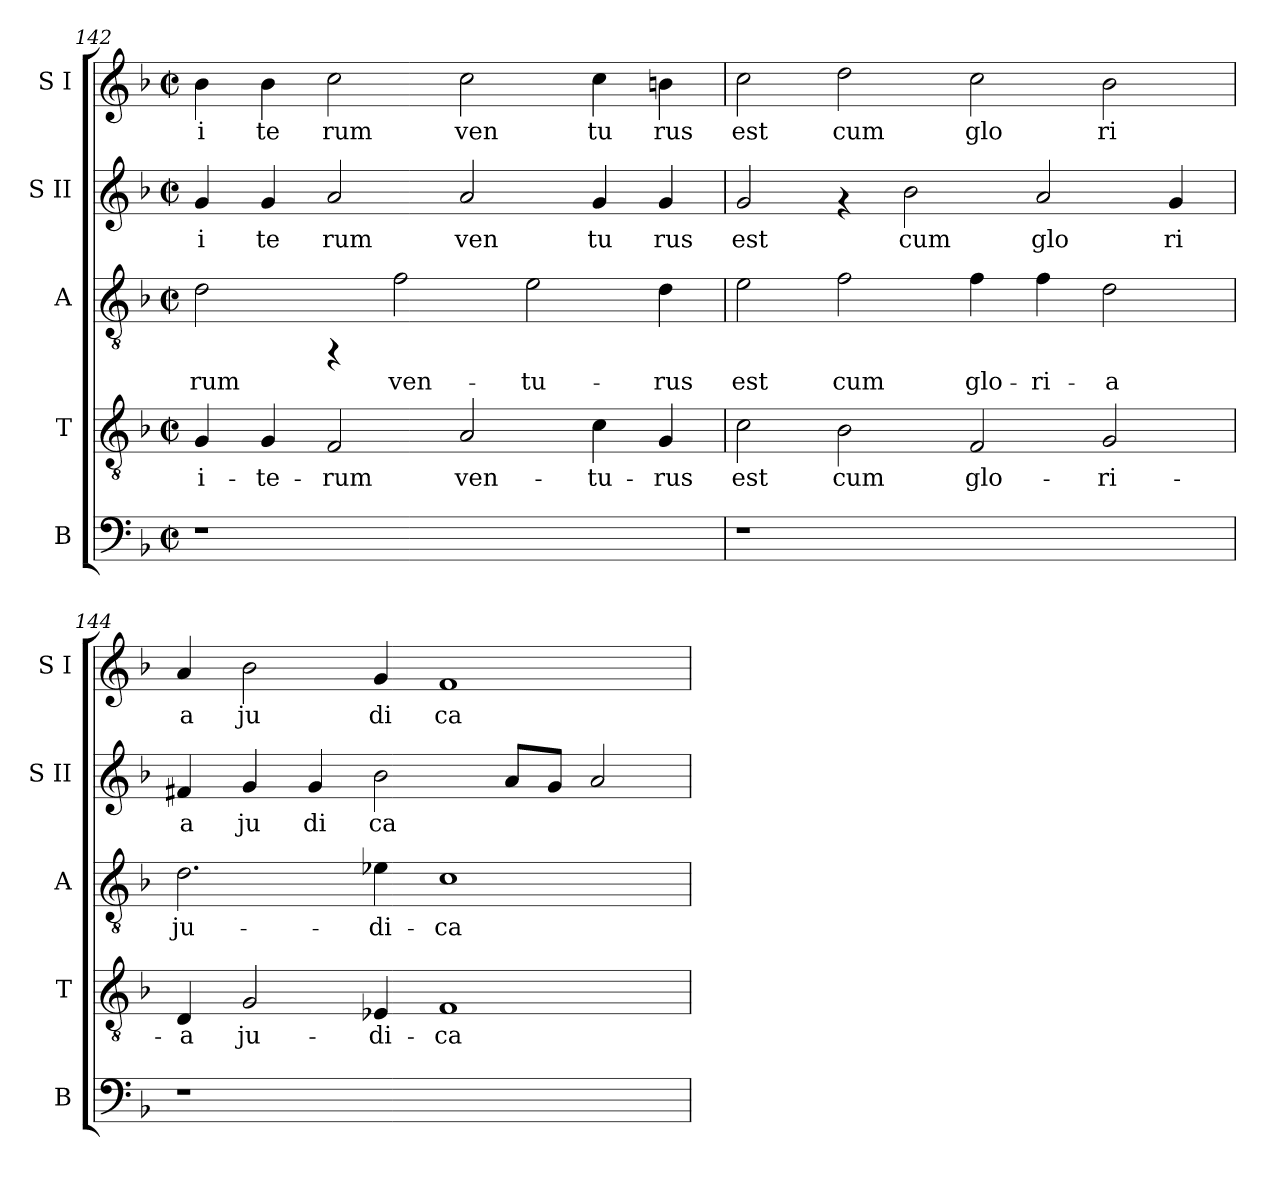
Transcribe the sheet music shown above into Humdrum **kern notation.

**kern	**kern	**text	**kern	**text	**kern	**text	**kern	**text
*part5	*part4	*part4	*part3	*part3	*part2	*part2	*part1	*part1
*staff5	*staff4	*staff4	*staff3	*staff3	*staff2	*staff2	*staff1	*staff1
*I"B	*I"T	*	*I"A	*	*I"S II	*	*I"S I	*
*I'B	*I'T	*	*I'A	*	*I'S II	*	*I'S I	*
!!LO:PB:g=z
*clefF4	*clefGv2	*	*clefGv2	*	*clefG2	*	*clefG2	*
*k[b-]	*k[b-]	*	*k[b-]	*	*k[b-]	*	*k[b-]	*
*F:	*F:	*	*F:	*	*F:	*	*F:	*
*M2/2	*M2/2	*	*M2/2	*	*M2/2	*	*M2/2	*
*met(c|)	*met(c|)	*	*met(c|)	*	*met(c|)	*	*met(c|)	*
=142	=142	=142	=142	=142	=142	=142	=142	=142
!	!	!LO:LY:b:cj	!	!LO:LY:b:cj	!	!LO:LY:b:cj	!	!LO:LY:b:cj
1r	4G/	i-	2d\	-rum	4g/	i	4b-\	i
!	!	!LO:LY:b:cj	!	!	!	!LO:LY:b:cj	!	!LO:LY:b:cj
.	4G/	-te-	.	.	4g/	te	4b-\	te
!	!	!LO:LY:b:cj	!	!	!	!LO:LY:b:cj	!	!LO:LY:b:cj
.	2F/	-rum	4rFF	.	2a/	rum	2cc\	rum
!	!	!	!	!LO:LY:b:cj	!	!	!	!
.	.	.	2f\	ven-	.	.	.	.
!	!	!LO:LY:b:cj	!	!	!	!LO:LY:b:cj	!	!LO:LY:b:cj
1ryy	2A/	ven-	.	.	2a/	ven	2cc\	ven
!	!	!	!	!LO:LY:b:cj	!	!	!	!
.	.	.	2e\	-tu-	.	.	.	.
!	!	!LO:LY:b:cj	!	!	!	!LO:LY:b:cj	!	!LO:LY:b:cj
.	4c\	-tu-	.	.	4g/	tu	4cc\	tu
!	!	!LO:LY:b:cj	!	!LO:LY:b:cj	!	!LO:LY:b:cj	!	!LO:LY:b:cj
.	4G/	-rus	4d\	-rus	4g/	rus	4bn\	rus
=143	=143	=143	=143	=143	=143	=143	=143	=143
!	!	!LO:LY:b:cj	!	!LO:LY:b:cj	!	!LO:LY:b:cj	!	!LO:LY:b:cj
1r	2c\	est	2e\	est	2g/	est	2cc\	est
!	!	!LO:LY:b:cj	!	!LO:LY:b:cj	!	!	!	!LO:LY:b:cj
.	2B-\	cum	2f\	cum	4rf	.	2dd\	cum
!	!	!	!	!	!	!LO:LY:b:cj	!	!
.	.	.	.	.	2b-\	cum	.	.
!	!	!LO:LY:b:cj	!	!LO:LY:b:cj	!	!	!	!LO:LY:b:cj
1ryy	2F/	glo-	4f\	glo-	.	.	2cc\	glo
!	!	!	!	!LO:LY:b:cj	!	!LO:LY:b:cj	!	!
.	.	.	4f\	-ri-	2a/	glo	.	.
!	!	!LO:LY:b:cj	!	!LO:LY:b:cj	!	!	!	!LO:LY:b:cj
.	2G/	-ri-	2d\	-a	.	.	2b-\	ri
!	!	!	!	!	!	!LO:LY:b:cj	!	!
.	.	.	.	.	4g/	ri	.	.
=144	=144	=144	=144	=144	=144	=144	=144	=144
!	!	!LO:LY:b:cj	!	!LO:LY:b:cj	!	!LO:LY:b:cj	!	!LO:LY:b:cj
1r	4D/	-a	2.d\	ju-	4f#X/	a	4a/	a
!	!	!LO:LY:b:cj	!	!	!	!LO:LY:b:cj	!	!LO:LY:b:cj
.	2G/	ju-	.	.	4g/	ju	2b-\	ju
!	!	!	!	!	!	!LO:LY:b:cj	!	!
.	.	.	.	.	4g/	di	.	.
!	!	!LO:LY:b:cj	!	!LO:LY:b:cj	!	!LO:LY:b:cj	!	!LO:LY:b:cj
.	4E-X/	-di-	4e-X\	-di-	2b-\	ca	4g/	di
!	!	!LO:LY:b:cj	!	!LO:LY:b:cj	!	!	!	!LO:LY:b:cj
1ryy	1F	-ca-	1c	-ca-	.	.	1f	ca
!	!	!	!	!	!	!LO:LY:b:cj	!	!
.	.	.	.	.	8a/L	.	.	.
!	!	!	!	!	!	!LO:LY:b:cj	!	!
.	.	.	.	.	8g/J	.	.	.
!	!	!	!	!	!	!LO:LY:b:cj	!	!
.	.	.	.	.	2a/	.	.	.
=	=	=	=	=	=	=	=	=
*-	*-	*-	*-	*-	*-	*-	*-	*-
